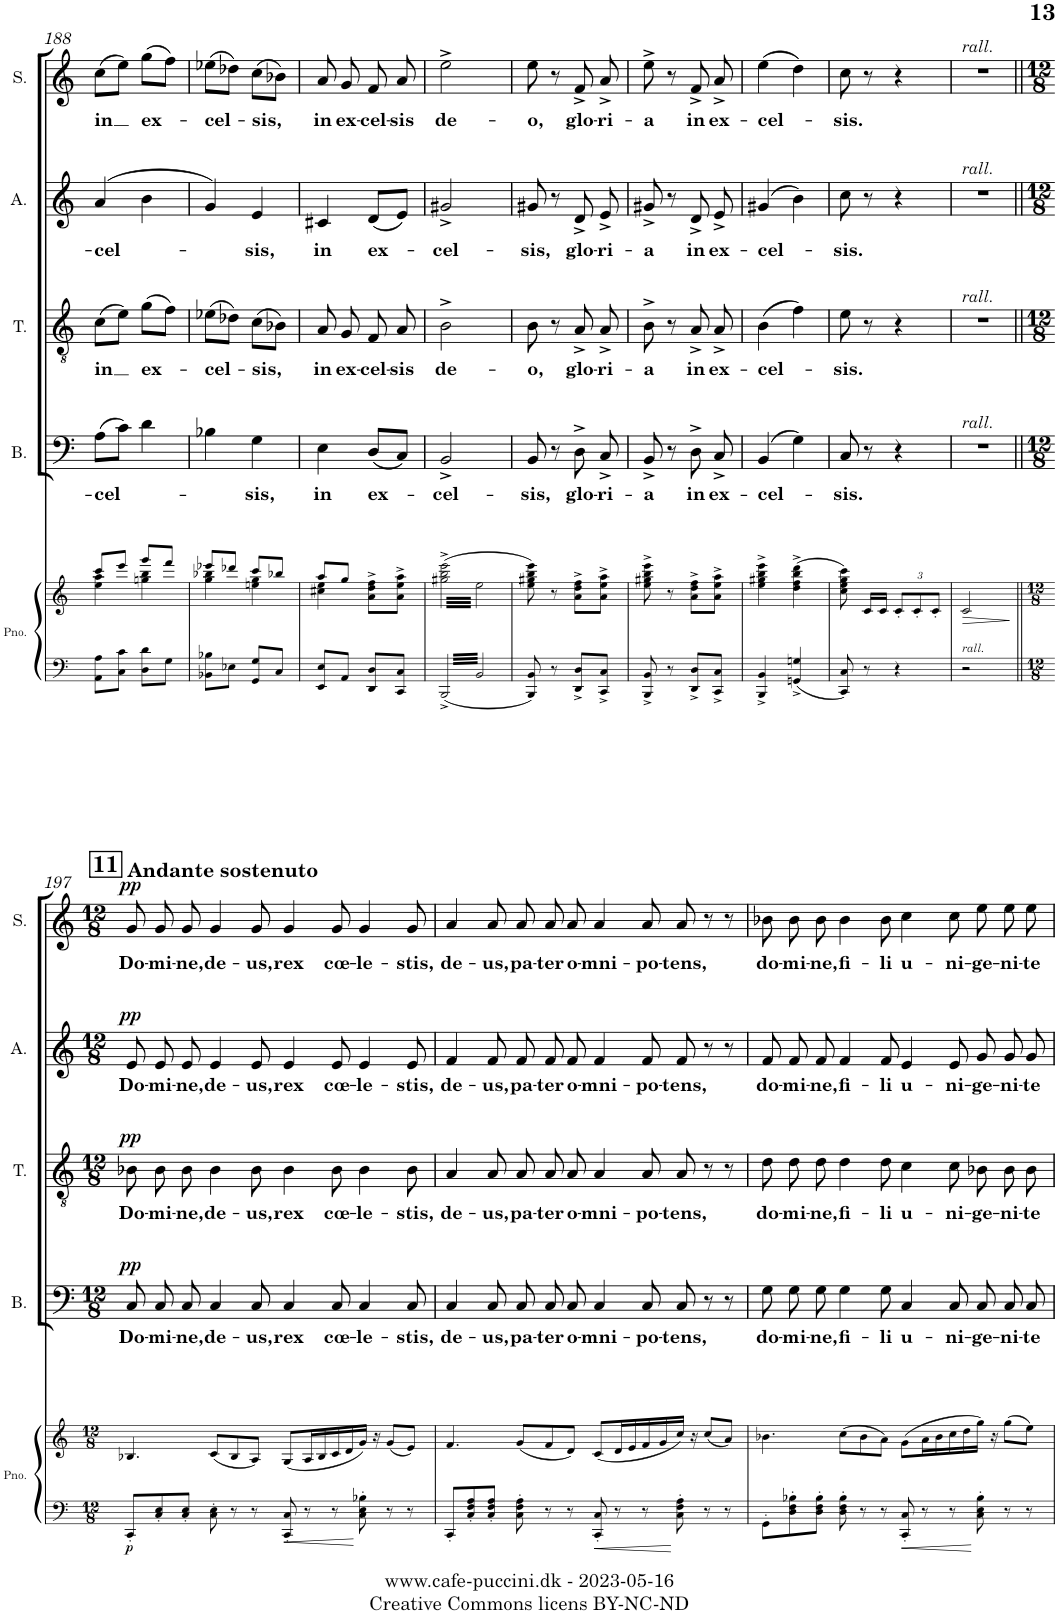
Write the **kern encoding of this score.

**kern	**kern	**dynam	**kern	**text	**dynam	**kern	**text	**dynam	**kern	**text	**dynam	**kern	**text	**dynam
*part5	*part5	*part5	*part4	*part4	*part4	*part3	*part3	*part3	*part2	*part2	*part2	*part1	*part1	*part1
*staff6	*staff5	*staff5/6	*staff4	*staff4	*staff4	*staff3	*staff3	*staff3	*staff2	*staff2	*staff2	*staff1	*staff1	*staff1
*I"Piano	*	*	*I"Bass	*	*	*I"Tenor	*	*	*I"Alto	*	*	*I"Soprano	*	*
*I'Pno.	*	*	*I'B.	*	*	*I'T.	*	*	*I'A.	*	*	*I'S.	*	*
!!LO:PB:g=z
*clefF4	*clefG2	*	*clefF4	*	*	*clefGv2	*	*	*clefG2	*	*	*clefG2	*	*
*k[]	*k[]	*	*k[]	*	*	*k[]	*	*	*k[]	*	*	*k[]	*	*
*M2/4	*M2/4	*	*M2/4	*	*	*M2/4	*	*	*M2/4	*	*	*M2/4	*	*
=188	=188	=188	=188	=188	=188	=188	=188	=188	=188	=188	=188	=188	=188	=188
*	*^	*	*	*	*	*	*	*	*	*	*	*	*	*
!	!	!	!	!	!LO:LY:b	!	!	!LO:LY:b	!	!	!LO:LY:b	!	!	!LO:LY:b	!
8AA\ 8A\L	8ccc/L	4ee\ 4aa\	.	(8A\L	-cel-	.	(8c\L	in	.	(4a/	-cel-	.	(8cc\L	in	.
8C\ 8c\J	8eee/J	.	.	8c\J)	.	.	8e\J)	.	.	.	.	.	8ee\J)	.	.
!	!	!	!	!	!	!	!	!LO:LY:b	!	!	!	!	!	!LO:LY:b	!
8D\ 8d\L	8ggg/L	4ggn\ 4bb\	.	4d\	.	.	(8g\L	ex-	.	4b\	.	.	(8gg\L	ex-	.
8G\J	8fff/J	.	.	.	.	.	8f\J)	.	.	.	.	.	8ff\J)	.	.
=189	=189	=189	=189	=189	=189	=189	=189	=189	=189	=189	=189	=189	=189	=189	=189
!	!	!	!	!	!	!	!	!LO:LY:b	!	!	!	!	!	!LO:LY:b	!
8BB-X\ 8B-X\L	8eee-X/L	4gg\ 4bb-X\	.	4B-X\	.	.	(8e-X\L	-cel-	.	4g/)	.	.	(8ee-X\L	-cel-	.
8E-X\J	8ddd-X/J	.	.	.	.	.	8d-X\J)	.	.	.	.	.	8dd-X\J)	.	.
!	!	!	!	!	!LO:LY:b	!	!	!LO:LY:b	!	!	!LO:LY:b	!	!	!LO:LY:b	!
8GG/ 8G/L	8ccc/L	4een\ 4gg\	.	4G\	-sis,	.	(8c\L	-sis,	.	4e/	-sis,	.	(8cc\L	-sis,	.
8C/J	8bb-X/J	.	.	.	.	.	8B-X\J)	.	.	.	.	.	8b-X\J)	.	.
=190	=190	=190	=190	=190	=190	=190	=190	=190	=190	=190	=190	=190	=190	=190	=190
!	!	!	!	!	!LO:LY:b	!	!	!LO:LY:b	!	!	!LO:LY:b	!	!	!LO:LY:b	!
8EE/ 8E/L	8aa/L	4cc#X\ 4ee\	.	4E\	in	.	8A/	in	.	4c#X/	in	.	8a/	in	.
!	!	!	!	!	!	!	!	!LO:LY:b	!	!	!	!	!	!LO:LY:b	!
8AA/J	8gg/J	.	.	.	.	.	8G/	ex-	.	.	.	.	8g/	ex-	.
!	!	!	!	!	!LO:LY:b	!	!	!LO:LY:b	!	!	!LO:LY:b	!	!	!LO:LY:b	!
8DD/ 8D/L	8a\^ 8dd\^ 8ff\^L	4ryy	.	(8D/L	ex-	.	8F/	-cel-	.	(8d/L	ex-	.	8f/	-cel-	.
!	!	!	!	!	!	!	!	!LO:LY:b	!	!	!	!	!	!LO:LY:b	!
8CC/ 8C/J	8a\^ 8ee\^ 8aa\^J	.	.	8C/J)	.	.	8A/	-sis	.	8e/J)	.	.	8a/	-sis	.
*	*v	*v	*	*	*	*	*	*	*	*	*	*	*	*	*
=191	=191	=191	=191	=191	=191	=191	=191	=191	=191	=191	=191	=191	=191	=191
!	!	!	!	!LO:LY:b	!	!	!LO:LY:b	!	!	!LO:LY:b	!	!	!LO:LY:b	!
*	*tremolo	*	*	*	*	*	*	*	*	*	*	*	*	*
6.BBB^/	(64gg#X\^ 64bb\^ 64eee\^LLLL	.	2BB^/	-cel-	.	2B^\	de-	.	2g#X^/	-cel-	.	2ee^\	de-	.
.	64ee\	.	.	.	.	.	.	.	.	.	.	.	.	.
.	64gg#X\^ 64bb\^ 64eee\^	.	.	.	.	.	.	.	.	.	.	.	.	.
.	64ee\	.	.	.	.	.	.	.	.	.	.	.	.	.
.	64gg#X\^ 64bb\^ 64eee\^	.	.	.	.	.	.	.	.	.	.	.	.	.
.	64ee\	.	.	.	.	.	.	.	.	.	.	.	.	.
.	64gg#X\^ 64bb\^ 64eee\^	.	.	.	.	.	.	.	.	.	.	.	.	.
.	64ee\	.	.	.	.	.	.	.	.	.	.	.	.	.
.	64gg#X\^ 64bb\^ 64eee\^	.	.	.	.	.	.	.	.	.	.	.	.	.
.	64ee\	.	.	.	.	.	.	.	.	.	.	.	.	.
.	64gg#X\^ 64bb\^ 64eee\^	.	.	.	.	.	.	.	.	.	.	.	.	.
.	64ee\	.	.	.	.	.	.	.	.	.	.	.	.	.
.	64gg#X\^ 64bb\^ 64eee\^	.	.	.	.	.	.	.	.	.	.	.	.	.
.	64ee\	.	.	.	.	.	.	.	.	.	.	.	.	.
.	64gg#X\^ 64bb\^ 64eee\^	.	.	.	.	.	.	.	.	.	.	.	.	.
.	64ee\	.	.	.	.	.	.	.	.	.	.	.	.	.
6.BB/	64gg#X\^ 64bb\^ 64eee\^	.	.	.	.	.	.	.	.	.	.	.	.	.
.	64ee\	.	.	.	.	.	.	.	.	.	.	.	.	.
.	64gg#X\^ 64bb\^ 64eee\^	.	.	.	.	.	.	.	.	.	.	.	.	.
.	64ee\	.	.	.	.	.	.	.	.	.	.	.	.	.
.	64gg#X\^ 64bb\^ 64eee\^	.	.	.	.	.	.	.	.	.	.	.	.	.
.	64ee\	.	.	.	.	.	.	.	.	.	.	.	.	.
.	64gg#X\^ 64bb\^ 64eee\^	.	.	.	.	.	.	.	.	.	.	.	.	.
.	64ee\	.	.	.	.	.	.	.	.	.	.	.	.	.
.	64gg#X\^ 64bb\^ 64eee\^	.	.	.	.	.	.	.	.	.	.	.	.	.
.	64ee\	.	.	.	.	.	.	.	.	.	.	.	.	.
.	64gg#X\^ 64bb\^ 64eee\^	.	.	.	.	.	.	.	.	.	.	.	.	.
.	64ee\	.	.	.	.	.	.	.	.	.	.	.	.	.
.	64gg#X\^ 64bb\^ 64eee\^	.	.	.	.	.	.	.	.	.	.	.	.	.
.	64ee\	.	.	.	.	.	.	.	.	.	.	.	.	.
.	64gg#X\^ 64bb\^ 64eee\^	.	.	.	.	.	.	.	.	.	.	.	.	.
.	64ee\JJJJ	.	.	.	.	.	.	.	.	.	.	.	.	.
*	*Xtremolo	*	*	*	*	*	*	*	*	*	*	*	*	*
=192	=192	=192	=192	=192	=192	=192	=192	=192	=192	=192	=192	=192	=192	=192
!	!	!	!	!LO:LY:b	!	!	!LO:LY:b	!	!	!LO:LY:b	!	!	!LO:LY:b	!
8BBB/ 8BB/	8ee\ 8gg#X\ 8bb\ 8eee\)	.	8BB/	-sis,	.	8B\	-o,	.	8g#X/	-sis,	.	8ee\	-o,	.
.	.	.	.	.	.	.	.	.	.	.	.	.	.	.
.	.	.	.	.	.	.	.	.	.	.	.	.	.	.
.	.	.	.	.	.	.	.	.	.	.	.	.	.	.
.	.	.	.	.	.	.	.	.	.	.	.	.	.	.
.	.	.	.	.	.	.	.	.	.	.	.	.	.	.
.	.	.	.	.	.	.	.	.	.	.	.	.	.	.
.	.	.	.	.	.	.	.	.	.	.	.	.	.	.
8r	8r	.	8r	.	.	8r	.	.	8r	.	.	8r	.	.
.	.	.	.	.	.	.	.	.	.	.	.	.	.	.
.	.	.	.	.	.	.	.	.	.	.	.	.	.	.
.	.	.	.	.	.	.	.	.	.	.	.	.	.	.
.	.	.	.	.	.	.	.	.	.	.	.	.	.	.
.	.	.	.	.	.	.	.	.	.	.	.	.	.	.
.	.	.	.	.	.	.	.	.	.	.	.	.	.	.
.	.	.	.	.	.	.	.	.	.	.	.	.	.	.
!	!	!	!	!LO:LY:b	!	!	!LO:LY:b	!	!	!LO:LY:b	!	!	!LO:LY:b	!
8DD/^ 8D/^L	8a\^ 8dd\^ 8ff\^L	.	8D^\	glo-	.	8A^/	glo-	.	8d^/	glo-	.	8f^/	glo-	.
!	!	!	!	!LO:LY:b	!	!	!LO:LY:b	!	!	!LO:LY:b	!	!	!LO:LY:b	!
8CC/^ 8C/^J	8a\^ 8ee\^ 8aa\^J	.	8C^/	-ri-	.	8A^/	-ri-	.	8e^/	-ri-	.	8a^/	-ri-	.
=193	=193	=193	=193	=193	=193	=193	=193	=193	=193	=193	=193	=193	=193	=193
!	!	!	!	!LO:LY:b	!	!	!LO:LY:b	!	!	!LO:LY:b	!	!	!LO:LY:b	!
8BBB/^ 8BB/^	8ee\^ 8gg#X\^ 8bb\^ 8eee\^	.	8BB^/	-a	.	8B^\	-a	.	8g#X^/	-a	.	8ee^\	-a	.
8r	8r	.	8r	.	.	8r	.	.	8r	.	.	8r	.	.
!	!	!	!	!LO:LY:b	!	!	!LO:LY:b	!	!	!LO:LY:b	!	!	!LO:LY:b	!
8DD/^ 8D/^L	8a\^ 8dd\^ 8ff\^L	.	8D^\	in	.	8A^/	in	.	8d^/	in	.	8f^/	in	.
!	!	!	!	!LO:LY:b	!	!	!LO:LY:b	!	!	!LO:LY:b	!	!	!LO:LY:b	!
8CC/^ 8C/^J	8a\^ 8ee\^ 8aa\^J	.	8C^/	ex-	.	8A^/	ex-	.	8e^/	ex-	.	8a^/	ex-	.
=194	=194	=194	=194	=194	=194	=194	=194	=194	=194	=194	=194	=194	=194	=194
!	!	!	!	!LO:LY:b	!	!	!LO:LY:b	!	!	!LO:LY:b	!	!	!LO:LY:b	!
4BBB/^ 4BB/^	4ee\^ 4gg#X\^ 4bb\^ 4eee\^	.	(4BB/	-cel-	.	(4B\	-cel-	.	(4g#X/	-cel-	.	(4ee\	-cel-	.
4GGn/^ 4Gn/^	(4dd\^ 4ff\^ 4bb\^ 4ddd\^	.	4G\)	.	.	4f\)	.	.	4b\)	.	.	4dd\)	.	.
=195	=195	=195	=195	=195	=195	=195	=195	=195	=195	=195	=195	=195	=195	=195
!	!	!	!	!LO:LY:b	!	!	!LO:LY:b	!	!	!LO:LY:b	!	!	!LO:LY:b	!
8CC/ 8C/	8cc\ 8ee\ 8gg\ 8ccc\)	.	8C/	-sis.	.	8e\	-sis.	.	8cc\	-sis.	.	8cc\	-sis.	.
8r	16c/LL	.	8r	.	.	8r	.	.	8r	.	.	8r	.	.
.	16c/JJ	.	.	.	.	.	.	.	.	.	.	.	.	.
*	*Xbrackettup	*	*	*	*	*	*	*	*	*	*	*	*	*
4r	12c'/L	.	4r	.	.	4r	.	.	4r	.	.	4r	.	.
.	12c'/	.	.	.	.	.	.	.	.	.	.	.	.	.
.	12c'/J	.	.	.	.	.	.	.	.	.	.	.	.	.
=196	=196	=196	=196	=196	=196	=196	=196	=196	=196	=196	=196	=196	=196	=196
!	!	!	!	!	!	!	!	!	!	!	!	!LO:TX:a:i:t=rall.	!	!
!	!	!	!	!	!	!	!	!	!LO:TX:a:i:t=rall.	!	!	!	!	!
!	!	!	!	!	!	!LO:TX:a:i:t=rall.	!	!	!	!	!	!	!	!
!	!	!	!LO:TX:a:i:t=rall.	!	!	!	!	!	!	!	!	!	!	!
!LO:TX:a:i:t=rall.	!	!	!	!	!	!	!	!	!	!	!	!	!	!
!	!	!LO:HP:b	!	!	!	!	!	!	!	!	!	!	!	!
2r	2c/	>	2r	.	.	2r	.	.	2r	.	.	2r	.	.
.	.	]	.	.	.	.	.	.	.	.	.	.	.	.
!!LO:LB:g=z
=197||	=197||	=197||	=197||	=197||	=197||	=197||	=197||	=197||	=197||	=197||	=197||	=197||	=197||	=197||
*M12/8	*M12/8	*	*M12/8	*	*	*M12/8	*	*	*M12/8	*	*	*M12/8	*	*
!	!	!LO:DY:b=2	!	!LO:LY:b	!LO:DY:a	!	!LO:LY:b	!LO:DY:a	!	!LO:LY:b	!LO:DY:a	!	!LO:LY:b	!LO:DY:a
8CC'/L	4.B-X/	p	8C/	Do-	pp	8B-X\	Do-	pp	8e/	Do-	pp	8g/	Do-	pp
!	!	!	!	!LO:LY:b	!	!	!LO:LY:b	!	!	!LO:LY:b	!	!	!LO:LY:b	!
8C/' 8E/'	.	.	8C/	-mi-	.	8B-\	-mi-	.	8e/	-mi-	.	8g/	-mi-	.
!	!	!	!	!LO:LY:b	!	!	!LO:LY:b	!	!	!LO:LY:b	!	!	!LO:LY:b	!
8C/' 8E/'J	.	.	8C/	-ne,	.	8B-\	-ne,	.	8e/	-ne,	.	8g/	-ne,	.
!	!	!	!	!LO:LY:b	!	!	!LO:LY:b	!	!	!LO:LY:b	!	!	!LO:LY:b	!
8C\' 8E\'	(8c/L	.	4C/	de-	.	4B-\	de-	.	4e/	de-	.	4g/	de-	.
8r	8B-/	.	.	.	.	.	.	.	.	.	.	.	.	.
!	!	!	!	!LO:LY:b	!	!	!LO:LY:b	!	!	!LO:LY:b	!	!	!LO:LY:b	!
8r	8A/J)	.	8C/	-us,	.	8B-\	-us,	.	8e/	-us,	.	8g/	-us,	.
!	!	!	!	!LO:LY:b	!	!	!LO:LY:b	!	!	!LO:LY:b	!	!	!LO:LY:b	!
8CC/' 8C/'	(8G/L	.	4C/	rex	.	4B-\	rex	.	4e/	rex	.	4g/	rex	.
8r	16A/L	.	.	.	.	.	.	.	.	.	.	.	.	.
.	16B-/	.	.	.	.	.	.	.	.	.	.	.	.	.
!	!	!	!	!LO:LY:b	!	!	!LO:LY:b	!	!	!LO:LY:b	!	!	!LO:LY:b	!
8r	16c/	.	8C/	cœ-	.	8B-\	cœ-	.	8e/	cœ-	.	8g/	cœ-	.
.	16d/	.	.	.	.	.	.	.	.	.	.	.	.	.
!	!	!	!	!LO:LY:b	!	!	!LO:LY:b	!	!	!LO:LY:b	!	!	!LO:LY:b	!
8C\' 8E\' 8B-X\'	16g/JJ)	.	4C/	-le-	.	4B-\	-le-	.	4e/	-le-	.	4g/	-le-	.
.	16r	.	.	.	.	.	.	.	.	.	.	.	.	.
8r	(8g/L	.	.	.	.	.	.	.	.	.	.	.	.	.
!	!	!	!	!LO:LY:b	!	!	!LO:LY:b	!	!	!LO:LY:b	!	!	!LO:LY:b	!
8r	8e/J)	.	8C/	-stis,	.	8B-\	-stis,	.	8e/	-stis,	.	8g/	-stis,	.
=198	=198	=198	=198	=198	=198	=198	=198	=198	=198	=198	=198	=198	=198	=198
!	!	!	!	!LO:LY:b	!	!	!LO:LY:b	!	!	!LO:LY:b	!	!	!LO:LY:b	!
8CC'/L	4.f/	.	4C/	de-	.	4A/	de-	.	4f/	de-	.	4a/	de-	.
8C/' 8F/' 8A/'	.	.	.	.	.	.	.	.	.	.	.	.	.	.
!	!	!	!	!LO:LY:b	!	!	!LO:LY:b	!	!	!LO:LY:b	!	!	!LO:LY:b	!
8C/' 8F/' 8A/'J	.	.	8C/	-us,	.	8A/	-us,	.	8f/	-us,	.	8a/	-us,	.
!	!	!	!	!LO:LY:b	!	!	!LO:LY:b	!	!	!LO:LY:b	!	!	!LO:LY:b	!
8C\' 8F\' 8A\'	(8g/L	.	8C/	pa-	.	8A/	pa-	.	8f/	pa-	.	8a/	pa-	.
!	!	!	!	!LO:LY:b	!	!	!LO:LY:b	!	!	!LO:LY:b	!	!	!LO:LY:b	!
8r	8f/	.	8C/	-ter	.	8A/	-ter	.	8f/	-ter	.	8a/	-ter	.
!	!	!	!	!LO:LY:b	!	!	!LO:LY:b	!	!	!LO:LY:b	!	!	!LO:LY:b	!
8r	8d/J)	.	8C/	o-	.	8A/	o-	.	8f/	o-	.	8a/	o-	.
!	!	!	!	!LO:LY:b	!	!	!LO:LY:b	!	!	!LO:LY:b	!	!	!LO:LY:b	!
8CC/' 8C/'	(8c/L	.	4C/	-mni-	.	4A/	-mni-	.	4f/	-mni-	.	4a/	-mni-	.
8r	16d/L	.	.	.	.	.	.	.	.	.	.	.	.	.
.	16e/	.	.	.	.	.	.	.	.	.	.	.	.	.
!	!	!	!	!LO:LY:b	!	!	!LO:LY:b	!	!	!LO:LY:b	!	!	!LO:LY:b	!
8r	16f/	.	8C/	-po-	.	8A/	-po-	.	8f/	-po-	.	8a/	-po-	.
.	16g/	.	.	.	.	.	.	.	.	.	.	.	.	.
!	!	!	!	!LO:LY:b	!	!	!LO:LY:b	!	!	!LO:LY:b	!	!	!LO:LY:b	!
8C\' 8F\' 8A\'	16cc/JJ)	.	8C/	-tens,	.	8A/	-tens,	.	8f/	-tens,	.	8a/	-tens,	.
.	16r	.	.	.	.	.	.	.	.	.	.	.	.	.
8r	(8cc/L	.	8r	.	.	8r	.	.	8r	.	.	8r	.	.
8r	8a/J)	.	8r	.	.	8r	.	.	8r	.	.	8r	.	.
=199	=199	=199	=199	=199	=199	=199	=199	=199	=199	=199	=199	=199	=199	=199
!	!	!	!	!LO:LY:b	!	!	!LO:LY:b	!	!	!LO:LY:b	!	!	!LO:LY:b	!
8GG'\L	4.b-X\	.	8G\	do-	.	8d\	do-	.	8f/	do-	.	8b-X\	do-	.
!	!	!	!	!LO:LY:b	!	!	!LO:LY:b	!	!	!LO:LY:b	!	!	!LO:LY:b	!
8D\' 8F\' 8B-X\'	.	.	8G\	-mi-	.	8d\	-mi-	.	8f/	-mi-	.	8b-\	-mi-	.
!	!	!	!	!LO:LY:b	!	!	!LO:LY:b	!	!	!LO:LY:b	!	!	!LO:LY:b	!
8D\' 8F\' 8B-\'J	.	.	8G\	-ne,	.	8d\	-ne,	.	8f/	-ne,	.	8b-\	-ne,	.
!	!	!	!	!LO:LY:b	!	!	!LO:LY:b	!	!	!LO:LY:b	!	!	!LO:LY:b	!
8D\' 8F\' 8B-\'	(8cc\L	.	4G\	fi-	.	4d\	fi-	.	4f/	fi-	.	4b-\	fi-	.
8r	8b-\	.	.	.	.	.	.	.	.	.	.	.	.	.
!	!	!	!	!LO:LY:b	!	!	!LO:LY:b	!	!	!LO:LY:b	!	!	!LO:LY:b	!
8r	8a\J)	.	8G\	-li	.	8d\	-li	.	8f/	-li	.	8b-\	-li	.
!	!	!	!	!LO:LY:b	!	!	!LO:LY:b	!	!	!LO:LY:b	!	!	!LO:LY:b	!
8CC/' 8C/'	(8g\L	.	4C/	u-	.	4c\	u-	.	4e/	u-	.	4cc\	u-	.
8r	16a\L	.	.	.	.	.	.	.	.	.	.	.	.	.
.	16b-\	.	.	.	.	.	.	.	.	.	.	.	.	.
!	!	!	!	!LO:LY:b	!	!	!LO:LY:b	!	!	!LO:LY:b	!	!	!LO:LY:b	!
8r	16cc\	.	8C/	-ni-	.	8c\	-ni-	.	8e/	-ni-	.	8cc\	-ni-	.
.	16dd\	.	.	.	.	.	.	.	.	.	.	.	.	.
!	!	!	!	!LO:LY:b	!	!	!LO:LY:b	!	!	!LO:LY:b	!	!	!LO:LY:b	!
8C\' 8E\' 8B-\'	16gg\JJ)	.	8C/	-ge-	.	8B-X\	-ge-	.	8g/	-ge-	.	8ee\	-ge-	.
.	16r	.	.	.	.	.	.	.	.	.	.	.	.	.
!	!	!	!	!LO:LY:b	!	!	!LO:LY:b	!	!	!LO:LY:b	!	!	!LO:LY:b	!
8r	(8gg\L	.	8C/	-ni-	.	8B-\	-ni-	.	8g/	-ni-	.	8ee\	-ni-	.
!	!	!	!	!LO:LY:b	!	!	!LO:LY:b	!	!	!LO:LY:b	!	!	!LO:LY:b	!
8r	8ee\J)	.	8C/	-te	.	8B-\	-te	.	8g/	-te	.	8ee\	-te	.
=	=	=	=	=	=	=	=	=	=	=	=	=	=	=
*-	*-	*-	*-	*-	*-	*-	*-	*-	*-	*-	*-	*-	*-	*-
